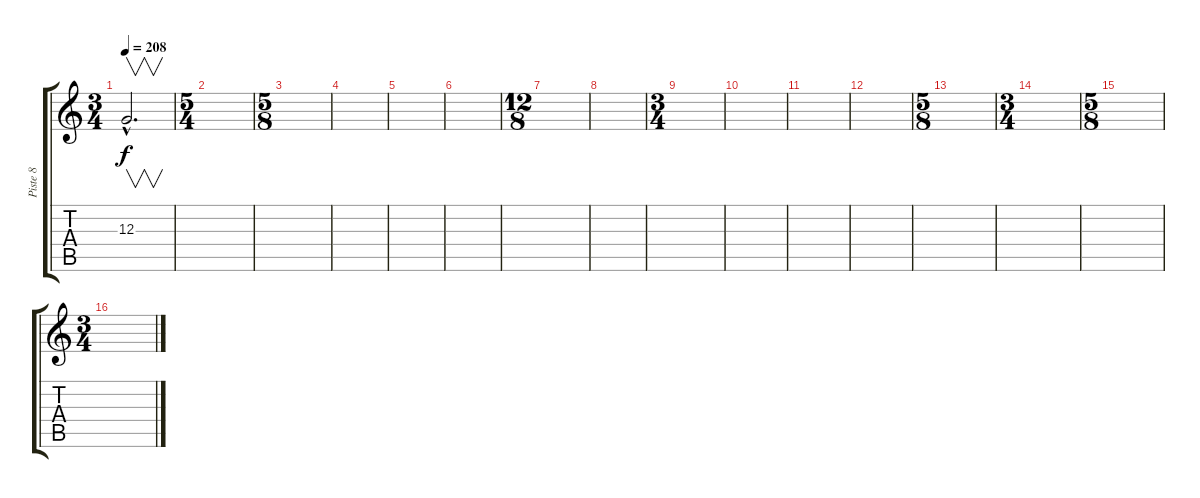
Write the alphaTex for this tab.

\track ("Piste 8" "Piste 8") {instrument choiraahs}
\staff {score tabs}
\tuning (E4 B3 G3 D3 A2 E2) {hide}
\ts (3 4)
\tempo 208
\clef g2
\ks c
12.3{hac}.2{v d dy f} |
\ts (5 4)
|
\ts (5 8)
|
|
|
|
\ts (12 8)
|
|
\ts (3 4)
|
|
|
|
\ts (5 8)
|
\ts (3 4)
|
\ts (5 8)
|
\ts (3 4)
